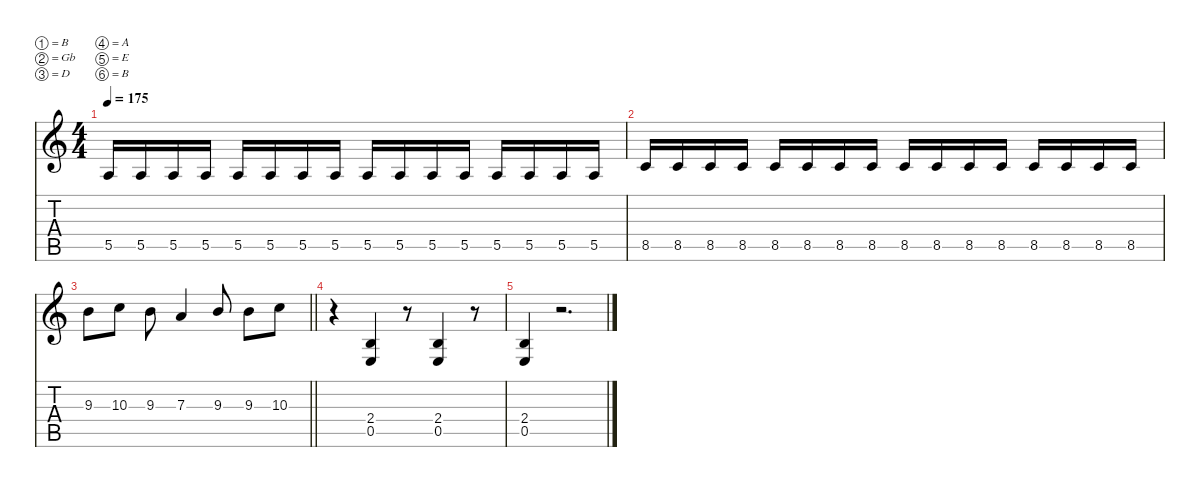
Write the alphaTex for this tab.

\defaultSystemsLayout 4
\hideDynamics
\bracketExtendMode nobrackets
\singleTrackTrackNamePolicy hidden
\multiTrackTrackNamePolicy hidden
\firstSystemTrackNameMode fullname
\firstSystemTrackNameOrientation horizontal
\otherSystemsTrackNameOrientation horizontal
\track ("Johan Söderberg" "dist.guit.") {defaultSystemsLayout 4 instrument distortionguitar}
\staff {score tabs}
\tuning (B3 Gb3 D3 A2 E2 B1)
\ts (4 4)
\tempo 175
\clef g2
\ks c
5.5.16{dy f beam Up} 5.5.16{beam Up} 5.5.16{beam Up} 5.5.16{beam Up} 5.5.16{beam Up} 5.5.16{beam Up} 5.5.16{beam Up} 5.5.16{beam Up} 5.5.16{beam Up} 5.5.16{beam Up} 5.5.16{beam Up} 5.5.16{beam Up} 5.5.16{beam Up} 5.5.16{beam Up} 5.5.16{beam Up} 5.5.16{beam Up} |
8.5.16{beam Up} 8.5.16{beam Up} 8.5.16{beam Up} 8.5.16{beam Up} 8.5.16{beam Up} 8.5.16{beam Up} 8.5.16{beam Up} 8.5.16{beam Up} 8.5.16{beam Up} 8.5.16{beam Up} 8.5.16{beam Up} 8.5.16{beam Up} 8.5.16{beam Up} 8.5.16{beam Up} 8.5.16{beam Up} 8.5.16{beam Up} |
\barLineRight lightlight
9.3.8{beam Down} 10.3.8{beam Down} 9.3.8{beam Down} 7.3.4{beam Up} 9.3.8{beam Up} 9.3.8{beam Down} 10.3.8{beam Down} |
r.4{beam Down} (2.4 0.5).4{beam Up} r.8{beam Up} (2.4 0.5).4{beam Up} r.8{beam Up} |
(2.4 0.5).4{beam Up} r.2{d beam Up}
